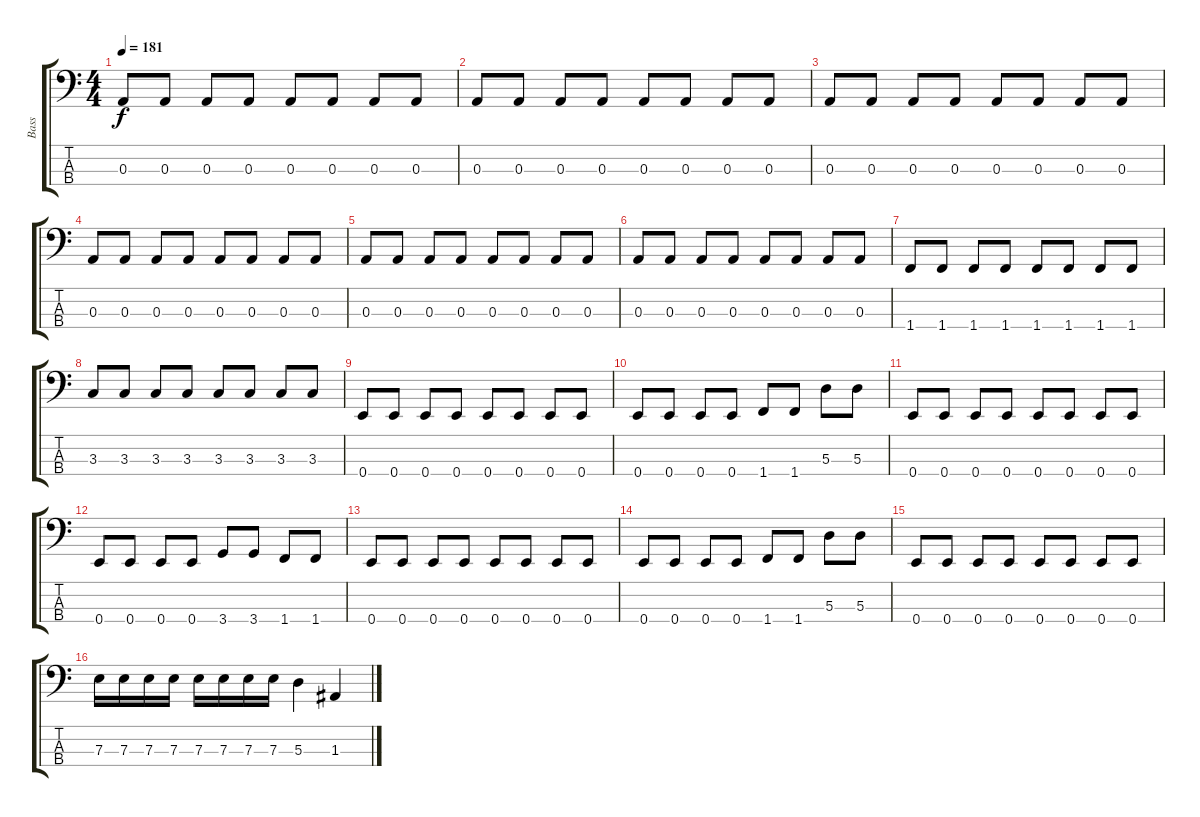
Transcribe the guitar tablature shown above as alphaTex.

\track ("Bass" "Bass") {instrument electricbasspick}
\staff {score tabs}
\tuning (G2 D2 A1 E1) {hide}
\ts (4 4)
\tempo 181
\clef f4
\ks c
0.3.8{dy f} 0.3.8 0.3.8 0.3.8 0.3.8 0.3.8 0.3.8 0.3.8 |
0.3.8 0.3.8 0.3.8 0.3.8 0.3.8 0.3.8 0.3.8 0.3.8 |
0.3.8 0.3.8 0.3.8 0.3.8 0.3.8 0.3.8 0.3.8 0.3.8 |
0.3.8 0.3.8 0.3.8 0.3.8 0.3.8 0.3.8 0.3.8 0.3.8 |
0.3.8 0.3.8 0.3.8 0.3.8 0.3.8 0.3.8 0.3.8 0.3.8 |
0.3.8 0.3.8 0.3.8 0.3.8 0.3.8 0.3.8 0.3.8 0.3.8 |
1.4.8 1.4.8 1.4.8 1.4.8 1.4.8 1.4.8 1.4.8 1.4.8 |
3.3.8 3.3.8 3.3.8 3.3.8 3.3.8 3.3.8 3.3.8 3.3.8 |
0.4.8 0.4.8 0.4.8 0.4.8 0.4.8 0.4.8 0.4.8 0.4.8 |
0.4.8 0.4.8 0.4.8 0.4.8 1.4.8 1.4.8 5.3.8 5.3.8 |
0.4.8 0.4.8 0.4.8 0.4.8 0.4.8 0.4.8 0.4.8 0.4.8 |
0.4.8 0.4.8 0.4.8 0.4.8 3.4.8 3.4.8 1.4.8 1.4.8 |
0.4.8 0.4.8 0.4.8 0.4.8 0.4.8 0.4.8 0.4.8 0.4.8 |
0.4.8 0.4.8 0.4.8 0.4.8 1.4.8 1.4.8 5.3.8 5.3.8 |
0.4.8 0.4.8 0.4.8 0.4.8 0.4.8 0.4.8 0.4.8 0.4.8 |
7.3.16 7.3.16 7.3.16 7.3.16 7.3.16 7.3.16 7.3.16 7.3.16 5.3.4 1.3.4
